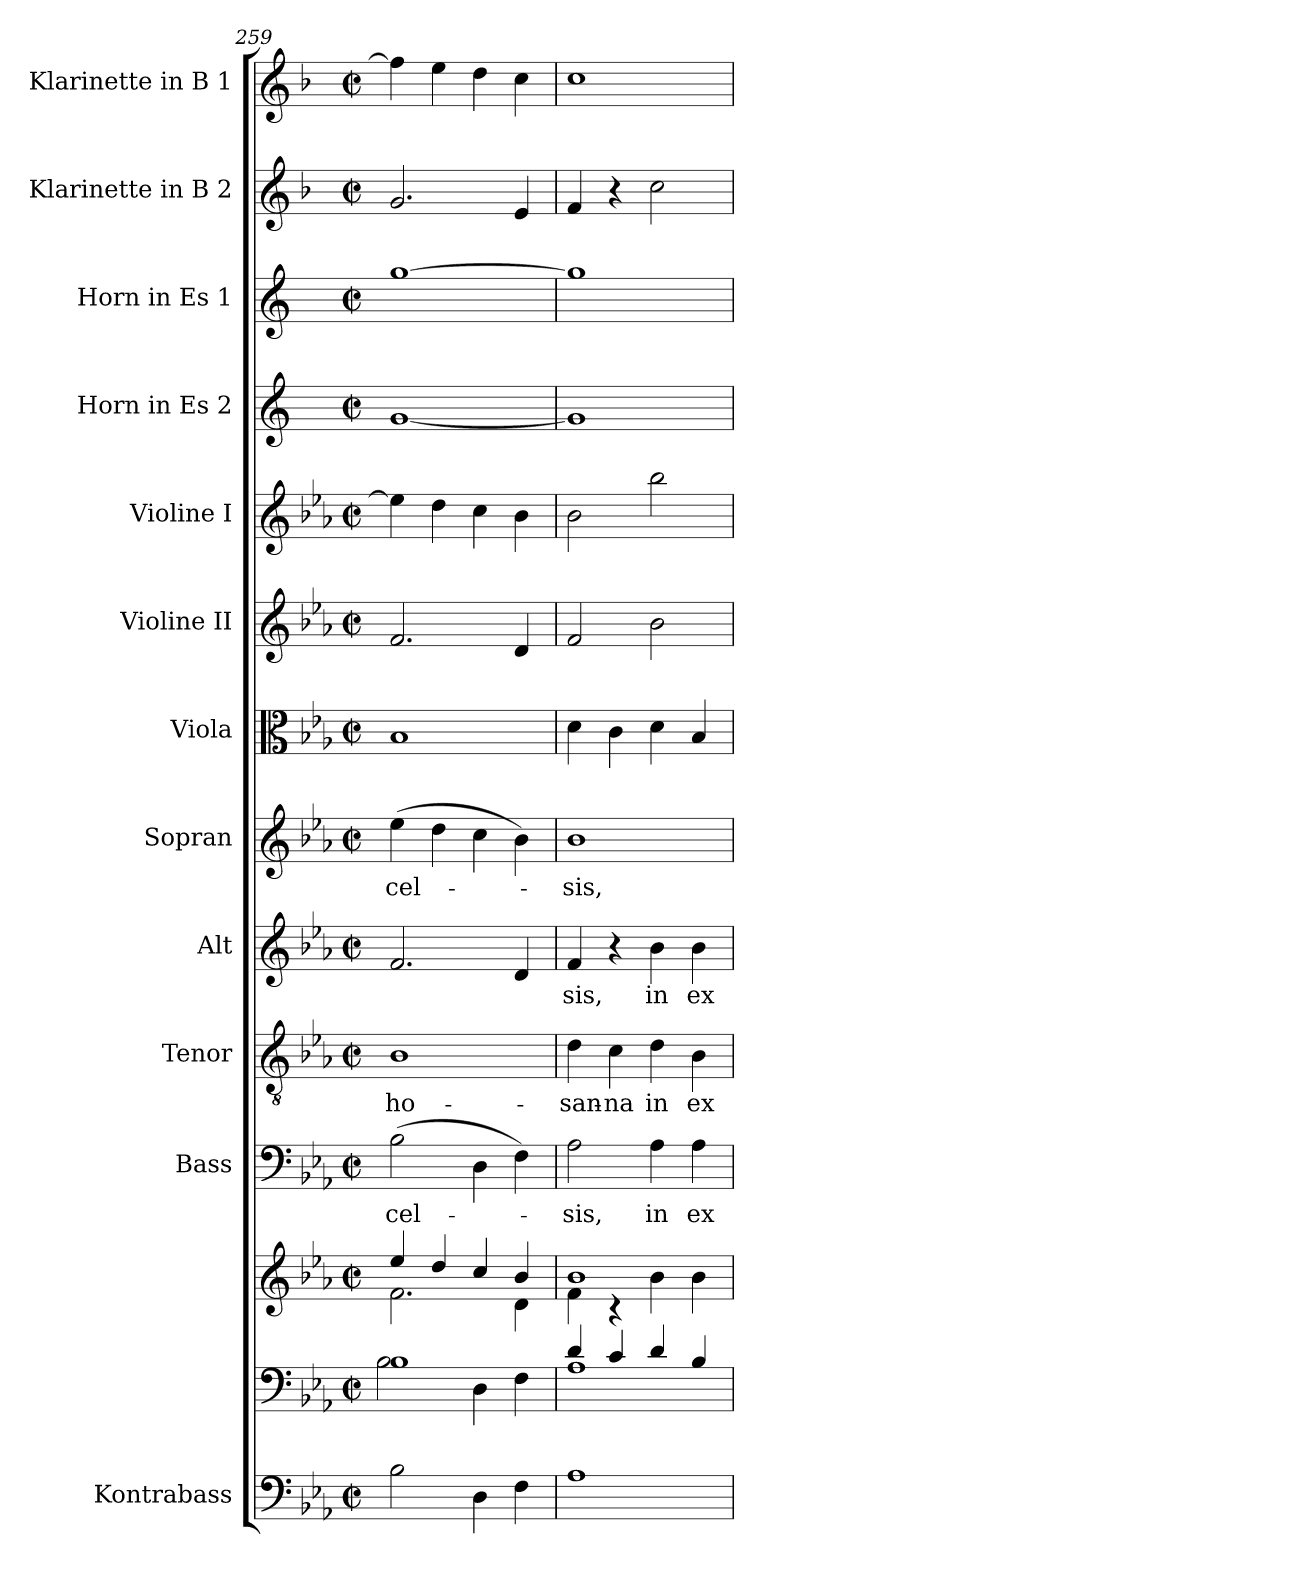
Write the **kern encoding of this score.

**kern	**kern	**kern	**kern	**text	**kern	**text	**kern	**text	**kern	**text	**kern	**kern	**kern	**kern	**kern	**kern	**kern
*part13	*part12	*part12	*part11	*part11	*part10	*part10	*part9	*part9	*part8	*part8	*part7	*part6	*part5	*part4	*part3	*part2	*part1
*staff14	*staff13	*staff12	*staff11	*staff11	*staff10	*staff10	*staff9	*staff9	*staff8	*staff8	*staff7	*staff6	*staff5	*staff4	*staff3	*staff2	*staff1
*I"Kontrabass	*	*	*I"Bass	*	*I"Tenor	*	*I"Alt	*	*I"Sopran	*	*I"Viola	*I"Violine II	*I"Violine I	*I"Horn in Es 2	*I"Horn in Es 1	*I"Klarinette in B 2	*I"Klarinette in B 1
*I'Kb.	*	*	*I'B	*	*I'T	*	*I'A	*	*I'S	*	*I'Vla.	*I'Vl. II	*I'Vl. I	*I'Hrn. 2	*I'Hrn. 1	*	*
*clefF4	*clefF4	*clefG2	*clefF4	*	*clefGv2	*	*clefG2	*	*clefG2	*	*clefC3	*clefG2	*clefG2	*clefG2	*clefG2	*clefG2	*clefG2
*ITrd7c12	*	*	*	*	*	*	*	*	*	*	*	*	*	*ITrd5c9	*ITrd5c9	*ITrd1c2	*ITrd1c2
*k[b-e-a-]	*k[b-e-a-]	*k[b-e-a-]	*k[b-e-a-]	*	*k[b-e-a-]	*	*k[b-e-a-]	*	*k[b-e-a-]	*	*k[b-e-a-]	*k[b-e-a-]	*k[b-e-a-]	*k[b-e-a-]	*k[b-e-a-]	*k[b-e-a-]	*k[b-e-a-]
*E-:	*E-:	*E-:	*E-:	*	*E-:	*	*E-:	*	*E-:	*	*E-:	*E-:	*E-:	*E-:	*E-:	*E-:	*E-:
*M2/2	*M2/2	*M2/2	*M2/2	*	*M2/2	*	*M2/2	*	*M2/2	*	*M2/2	*M2/2	*M2/2	*M2/2	*M2/2	*M2/2	*M2/2
*met(c|)	*met(c|)	*met(c|)	*met(c|)	*	*met(c|)	*	*met(c|)	*	*met(c|)	*	*met(c|)	*met(c|)	*met(c|)	*met(c|)	*met(c|)	*met(c|)	*met(c|)
=259	=259	=259	=259	=259	=259	=259	=259	=259	=259	=259	=259	=259	=259	=259	=259	=259	=259
*	*^	*^	*	*	*	*	*	*	*	*	*	*	*	*	*	*	*
!	!	!	!	!	!	!LO:LY:b	!	!LO:LY:b	!	!	!	!LO:LY:b	!	!	!	!	!	!	!
2BB-\	1B-	2B-\	4ee-/	2.f\	(>2B-\	-cel-	1B-	ho-	2.f/	.	(>4ee-\	-cel-	1B-	2.f/	4ee-\]	[1B-	[1b-	2.f/	4ee-\]
.	.	.	4dd/	.	.	.	.	.	.	.	4dd\	.	.	.	4dd\	.	.	.	4dd\
4DD\	.	4D\	4cc/	.	4D\	.	.	.	.	.	4cc\	.	.	.	4cc\	.	.	.	4cc\
4FF\	.	4F\	4b-/	4d\	4F\)	.	.	.	4d/	.	4b-\)	.	.	4d/	4b-\	.	.	4d/	4b-\
=260	=260	=260	=260	=260	=260	=260	=260	=260	=260	=260	=260	=260	=260	=260	=260	=260	=260	=260	=260
!	!	!	!	!	!	!LO:LY:b	!	!LO:LY:b	!	!LO:LY:b	!	!LO:LY:b	!	!	!	!	!	!	!
1AA-	4d/	1A-	1b-	4f\	2A-\	-sis,	4d\	-san-	4f/	-sis,	1b-	-sis,	4d\	2f/	2b-\	1B-]	1b-]	4e-/	1b-
!	!	!	!	!	!	!	!	!LO:LY:b	!	!	!	!	!	!	!	!	!	!	!
.	4c/	.	.	4rc	.	.	4c\	-na	4r	.	.	.	4c\	.	.	.	.	4r	.
!	!	!	!	!	!	!LO:LY:b	!	!LO:LY:b	!	!LO:LY:b	!	!	!	!	!	!	!	!	!
.	4d/	.	.	4b-\	4A-\	in	4d\	in	4b-\	in	.	.	4d\	2b-\	2bb-\	.	.	2b-\	.
!	!	!	!	!	!	!LO:LY:b	!	!LO:LY:b	!	!LO:LY:b	!	!	!	!	!	!	!	!	!
.	4B-/	.	.	4b-\	4A-\	ex-	4B-\	ex-	4b-\	ex-	.	.	4B-/	.	.	.	.	.	.
*	*v	*v	*	*	*	*	*	*	*	*	*	*	*	*	*	*	*	*	*
*	*	*v	*v	*	*	*	*	*	*	*	*	*	*	*	*	*	*	*
=	=	=	=	=	=	=	=	=	=	=	=	=	=	=	=	=	=
*-	*-	*-	*-	*-	*-	*-	*-	*-	*-	*-	*-	*-	*-	*-	*-	*-	*-
